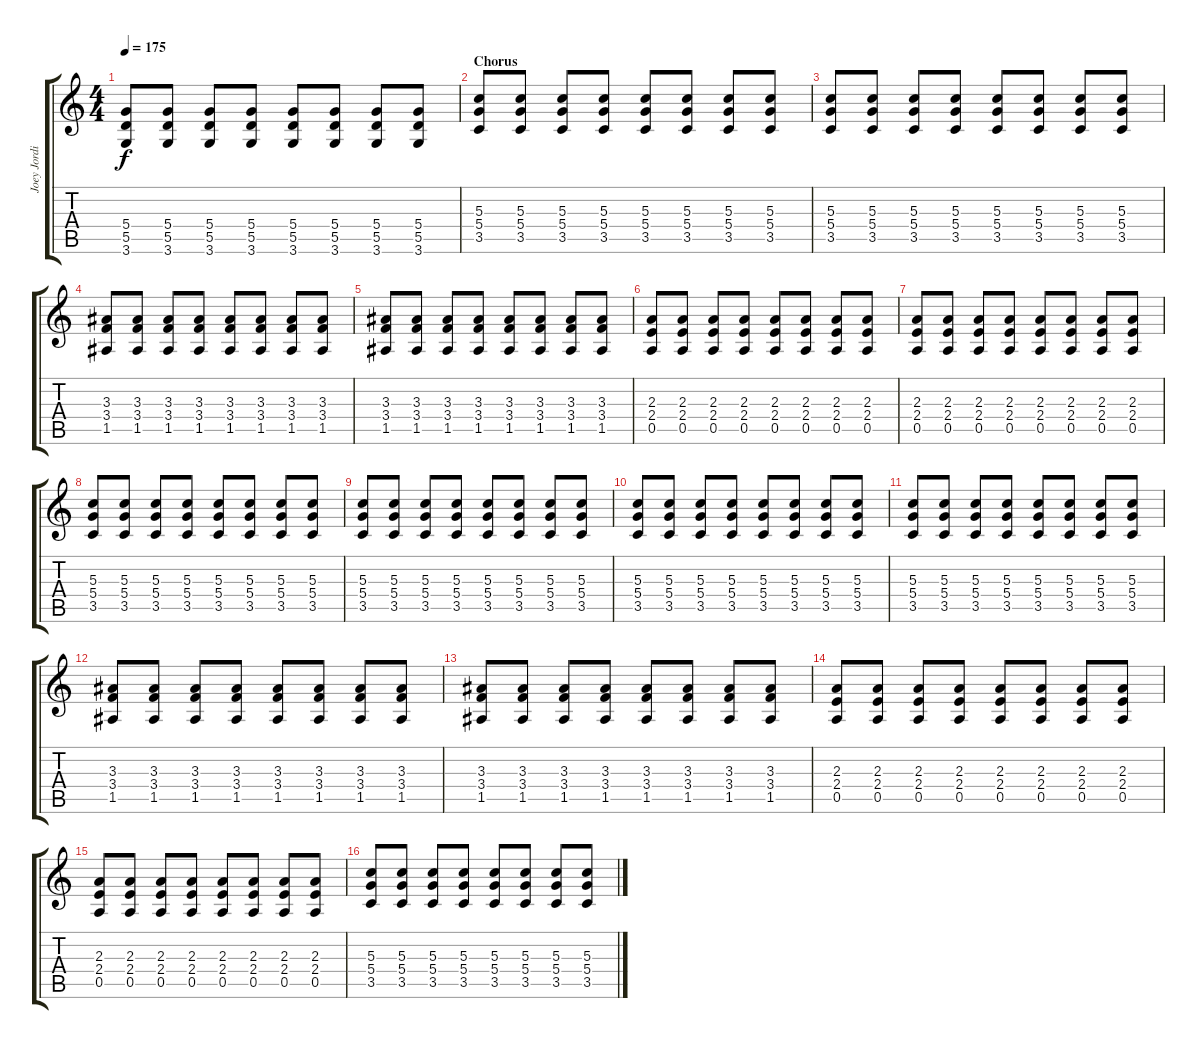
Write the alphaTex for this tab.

\track ("Joey Jordison (Rythm)" "Joey Jordi") {instrument overdrivenguitar}
\staff {score tabs}
\tuning (E4 B3 G3 D3 A2 E2) {hide}
\ts (4 4)
\tempo 175
\clef g2
\ks c
(5.4 5.5 3.6).8{dy f} (5.4 5.5 3.6).8 (5.4 5.5 3.6).8 (5.4 5.5 3.6).8 (5.4 5.5 3.6).8 (5.4 5.5 3.6).8 (5.4 5.5 3.6).8 (5.4 5.5 3.6).8 |
\section ("" "Chorus")
(5.3 5.4 3.5).8 (5.3 5.4 3.5).8 (5.3 5.4 3.5).8 (5.3 5.4 3.5).8 (5.3 5.4 3.5).8 (5.3 5.4 3.5).8 (5.3 5.4 3.5).8 (5.3 5.4 3.5).8 |
(5.3 5.4 3.5).8 (5.3 5.4 3.5).8 (5.3 5.4 3.5).8 (5.3 5.4 3.5).8 (5.3 5.4 3.5).8 (5.3 5.4 3.5).8 (5.3 5.4 3.5).8 (5.3 5.4 3.5).8 |
(3.3 3.4 1.5).8 (3.3 3.4 1.5).8 (3.3 3.4 1.5).8 (3.3 3.4 1.5).8 (3.3 3.4 1.5).8 (3.3 3.4 1.5).8 (3.3 3.4 1.5).8 (3.3 3.4 1.5).8 |
(3.3 3.4 1.5).8 (3.3 3.4 1.5).8 (3.3 3.4 1.5).8 (3.3 3.4 1.5).8 (3.3 3.4 1.5).8 (3.3 3.4 1.5).8 (3.3 3.4 1.5).8 (3.3 3.4 1.5).8 |
(2.3 2.4 0.5).8 (2.3 2.4 0.5).8 (2.3 2.4 0.5).8 (2.3 2.4 0.5).8 (2.3 2.4 0.5).8 (2.3 2.4 0.5).8 (2.3 2.4 0.5).8 (2.3 2.4 0.5).8 |
(2.3 2.4 0.5).8 (2.3 2.4 0.5).8 (2.3 2.4 0.5).8 (2.3 2.4 0.5).8 (2.3 2.4 0.5).8 (2.3 2.4 0.5).8 (2.3 2.4 0.5).8 (2.3 2.4 0.5).8 |
(5.3 5.4 3.5).8 (5.3 5.4 3.5).8 (5.3 5.4 3.5).8 (5.3 5.4 3.5).8 (5.3 5.4 3.5).8 (5.3 5.4 3.5).8 (5.3 5.4 3.5).8 (5.3 5.4 3.5).8 |
(5.3 5.4 3.5).8 (5.3 5.4 3.5).8 (5.3 5.4 3.5).8 (5.3 5.4 3.5).8 (5.3 5.4 3.5).8 (5.3 5.4 3.5).8 (5.3 5.4 3.5).8 (5.3 5.4 3.5).8 |
(5.3 5.4 3.5).8 (5.3 5.4 3.5).8 (5.3 5.4 3.5).8 (5.3 5.4 3.5).8 (5.3 5.4 3.5).8 (5.3 5.4 3.5).8 (5.3 5.4 3.5).8 (5.3 5.4 3.5).8 |
(5.3 5.4 3.5).8 (5.3 5.4 3.5).8 (5.3 5.4 3.5).8 (5.3 5.4 3.5).8 (5.3 5.4 3.5).8 (5.3 5.4 3.5).8 (5.3 5.4 3.5).8 (5.3 5.4 3.5).8 |
(3.3 3.4 1.5).8 (3.3 3.4 1.5).8 (3.3 3.4 1.5).8 (3.3 3.4 1.5).8 (3.3 3.4 1.5).8 (3.3 3.4 1.5).8 (3.3 3.4 1.5).8 (3.3 3.4 1.5).8 |
(3.3 3.4 1.5).8 (3.3 3.4 1.5).8 (3.3 3.4 1.5).8 (3.3 3.4 1.5).8 (3.3 3.4 1.5).8 (3.3 3.4 1.5).8 (3.3 3.4 1.5).8 (3.3 3.4 1.5).8 |
(2.3 2.4 0.5).8 (2.3 2.4 0.5).8 (2.3 2.4 0.5).8 (2.3 2.4 0.5).8 (2.3 2.4 0.5).8 (2.3 2.4 0.5).8 (2.3 2.4 0.5).8 (2.3 2.4 0.5).8 |
(2.3 2.4 0.5).8 (2.3 2.4 0.5).8 (2.3 2.4 0.5).8 (2.3 2.4 0.5).8 (2.3 2.4 0.5).8 (2.3 2.4 0.5).8 (2.3 2.4 0.5).8 (2.3 2.4 0.5).8 |
(5.3 5.4 3.5).8 (5.3 5.4 3.5).8 (5.3 5.4 3.5).8 (5.3 5.4 3.5).8 (5.3 5.4 3.5).8 (5.3 5.4 3.5).8 (5.3 5.4 3.5).8 (5.3 5.4 3.5).8
